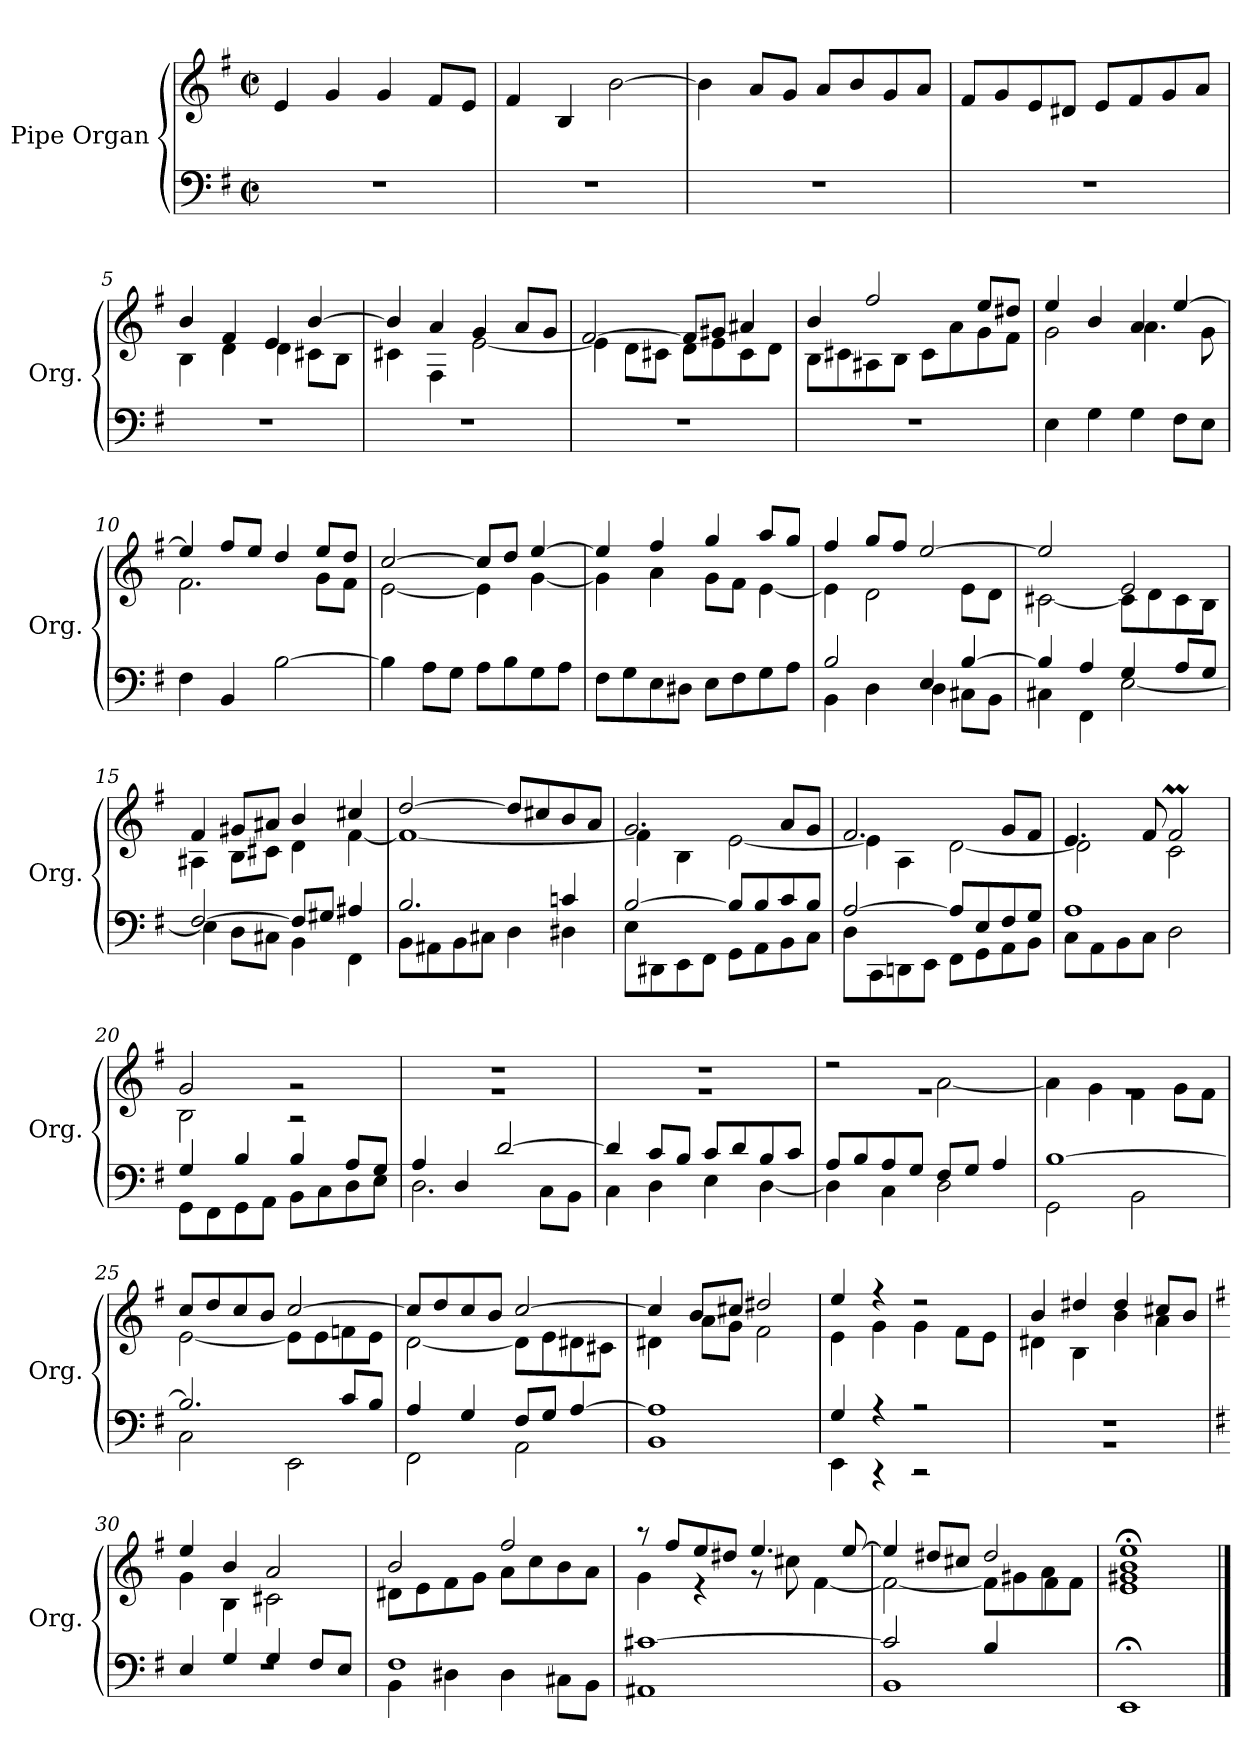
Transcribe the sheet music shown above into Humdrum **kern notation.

**kern	**kern
*part1	*part1
*staff2	*staff1
*I"Pipe Organ	*
*I'Org.	*
*clefF4	*clefG2
*k[f#]	*k[f#]
*M2/2	*M2/2
*met(c|)	*met(c|)
*MM135	*MM135
=1	=1
1r	4e/
.	4g/
.	4g/
.	8f#/L
.	8e/J
=2	=2
1r	4f#/
.	4B/
.	[2b\
=3	=3
1r	4b\]
.	8a/L
.	8g/J
.	8a/L
.	8b/
.	8g/
.	8a/J
=4	=4
1r	8f#/L
.	8g/
.	8e/
.	8d#X/J
.	8e/L
.	8f#/
.	8g/
.	8a/J
=5	=5
*	*^
1r	4b/	4B\
.	4f#/	4d\
.	4e/	4d\
.	[4b/	8c#X\L
.	.	8B\J
=6	=6	=6
1r	4b/]	4c#X\
.	4a/	4F#\
.	4g/	[2e\
.	8a/L	.
.	8g/J	.
!!LO:LB:g=z	!!
=7	=7	=7
1r	[2f#/	4e\]
.	.	8d\L
.	.	8c#X\J
.	8f#/L]	8d\L
.	8g#X/J	8e\
.	4a#X/	8c#\
.	.	8d\J
=8	=8	=8
1r	4b/	8B\L
.	.	8c#X\
.	2ff#/	8A#X\
.	.	8B\J
.	.	8c#\L
.	.	8a\
.	8ee/L	8g\
.	8dd#X/J	8f#\J
=9	=9	=9
4E\	4ee/	2g\
4G\	4b/	.
4G\	4a/	4.a\
8F#\L	[4ee/	.
8E\J	.	8g\
=10	=10	=10
4F#\	4ee/]	2.f#\
4BB/	8ff#/L	.
.	8ee/J	.
[2B\	4dd/	.
.	8ee/L	8g\L
.	8dd/J	8f#\J
=11	=11	=11
4B\]	[2cc/	[2e\
8A\L	.	.
8G\J	.	.
8A\L	8cc/L]	4e\]
8B\	8dd/J	.
8G\	[4ee/	[4g\
8A\J	.	.
=12	=12	=12
8F#\L	4ee/]	4g\]
8G\	.	.
8E\	4ff#/	4a\
8D#X\J	.	.
8E\L	4gg/	8g\L
8F#\	.	8f#\J
8G\	8aa/L	[4e\
8A\J	8gg/J	.
!!LO:LB:g=z	!!
=13	=13	=13
*^	*	*
2B/	4BB\	4ff#/	4e\]
.	4D\	8gg/L	2d\
.	.	8ff#/J	.
4E/	4D\	[2ee/	.
[4B/	8C#X\L	.	8e\L
.	8BB\J	.	8d\J
=14	=14	=14	=14
4B/]	4C#X\	2ee/]	[2c#X\
4A/	4FF#\	.	.
4G/	[2E\	2e/	8c#\L]
.	.	.	8d\
8A/L	.	.	8c#\
8G/J	.	.	8B\J
=15	=15	=15	=15
[2F#/	4E\]	4f#/	4A#X\
.	8D\L	8g#X/L	8B\L
.	8C#X\J	8a#X/J	8c#X\J
8F#/L]	4BB\	4b/	4d\
8G#X/J	.	.	.
4A#X/	4FF#\	4cc#X/	[4f#\
=16	=16	=16	=16
2.B/	8BB\L	[2dd/	1f#_
.	8AA#X\	.	.
.	8BB\	.	.
.	8C#X\J	.	.
.	4D\	8dd/L]	.
.	.	8cc#X/	.
4cn/	4D#X\	8b/	.
.	.	8a/J	.
=17	=17	=17	=17
[2B/	8E\L	2.g/	4f#\]
.	8DD#X\	.	.
.	8EE\	.	4B\
.	8FF#\J	.	.
8B/L]	8GG\L	.	[2e\
8B/	8AA\	.	.
8c/	8BB\	8a/L	.
8B/J	8C\J	8g/J	.
!!LO:LB:g=z	!!
=18	=18	=18	=18
[2A/	8D\L	2.f#/	4e\]
.	8CC\	.	.
.	8DDn\	.	4A\
.	8EE\J	.	.
8A/L]	8FF#\L	.	[2d\
8E/	8GG\	.	.
8F#/	8AA\	8g/L	.
8G/J	8BB\J	8f#/J	.
=19	=19	=19	=19
1A	8C\L	4.e/	2d\]
.	8AA\	.	.
.	8BB\	.	.
.	8C\J	8f#/	.
.	2D\	2f#m/	2c\
=20	=20	=20	=20
4G/	8GG\L	2g/	2B\
.	8FF#\	.	.
4B/	8GG\	.	.
.	8AA\J	.	.
4B/	8BB\L	2rg	2r
.	8C\	.	.
8A/L	8D\	.	.
8G/J	8E\J	.	.
=21	=21	=21	=21
4A/	2.D\	1rg	1rdd
4D/	.	.	.
[2d/	.	.	.
.	8C\L	.	.
.	8BB\J	.	.
=22	=22	=22	=22
4d/]	4C\	1rg	1rdd
8c/L	4D\	.	.
8B/J	.	.	.
8c/L	4E\	.	.
8d/	.	.	.
8B/	[4D\	.	.
8c/J	.	.	.
=23	=23	=23	=23
8A/L	4D\]	1rg	2rdd
8B/	.	.	.
8A/	4C\	.	.
8G/J	.	.	.
8F#/L	2D\	.	[2a\
8G/J	.	.	.
4A/	.	.	.
!!LO:LB:g=z	!!
=24	=24	=24	=24
[1B	2GG\	1rg	4a\]
.	.	.	4g\
.	2BB\	.	4f#\
.	.	.	8g\L
.	.	.	8f#\J
=25	=25	=25	=25
2.B/]	2C\	8cc/L	[2e\
.	.	8dd/	.
.	.	8cc/	.
.	.	8b/J	.
.	2EE\	[2cc/	8e\L]
.	.	.	8e\
8c/L	.	.	8fn\
8B/J	.	.	8e\J
=26	=26	=26	=26
4A/	2FF#\	8cc/L]	[2d\
.	.	8dd/	.
4G/	.	8cc/	.
.	.	8b/J	.
8F#/L	2AA\	[2cc/	8d\L]
8G/J	.	.	8e\
[4A/	.	.	8d#X\
.	.	.	8c#X\J
=27	=27	=27	=27
1A]	1BB	4cc/]	4d#X\
.	.	8b/L	8a\L
.	.	8cc#X/J	8g\J
.	.	2dd#X/	2f#\
=28	=28	=28	=28
4G/	4EE\	4ee/	4e\
4r	4r	4r	4g\
2r	2r	2r	4g\
.	.	.	8f#\L
.	.	.	8e\J
=29	=29	=29	=29
1rBB	1rF	4b/	4d#X\
.	.	4dd#X/	4B\
.	.	4dd#/	4b\
.	.	8cc#X/L	4a\
.	.	8b/J	.
!!LO:LB:g=z	!!
=30	=30	=30	=30
*k[f#]	*	*k[f#]	*
4E/	1rF	4ee/	4g\
4G/	.	4b/	4B\
4G/	.	2a/	2c#X\
8F#/L	.	.	.
8E/J	.	.	.
=31	=31	=31	=31
1F#	4BB\	2b/	8d#X\L
.	.	.	8e\
.	4D#X\	.	8f#\
.	.	.	8g\J
*	*	*MM132	*
.	4D#\	2ff#/	8a\L
.	.	.	8cc\
.	8C#X\L	.	8b\
.	8BB\J	.	8a\J
=32	=32	=32	=32
*	*	*MM130	*
[1c#X	1AA#X	8r	4g\
.	.	8ff#/L	.
*	*	*MM125	*
.	.	8ee/	4r
.	.	8dd#X/J	.
*	*	*MM120	*
.	.	4.ee/	8r
.	.	.	8cc#X\
.	.	.	[4f#\
.	.	[8ee/	.
*	*	*v	*v
=33	=33	=33
*	*	*MM115
*	*	*^
*	*	*	*^
2c#/]	1BB	4ee/]	2f#\_	2.ryy
*	*	*MM110	*	*
.	.	8dd#X/L	.	.
.	.	8cc#X/J	.	.
*	*	*MM105	*	*
4B/	.	2dd#/	8f#\L]	.
.	.	.	8g#X\	.
*	*	*MM90	*	*
4ryy	.	.	8a\	4f#\
*	*	*MM75	*	*
.	.	.	8f#\J	.
*v	*v	*	*	*
*	*v	*v	*v
=34	=34
*	*MM135
*	*^
1EE;	1g#X;< 1b;< 1ee;<	1e
*	*v	*v
==	==
*-	*-
